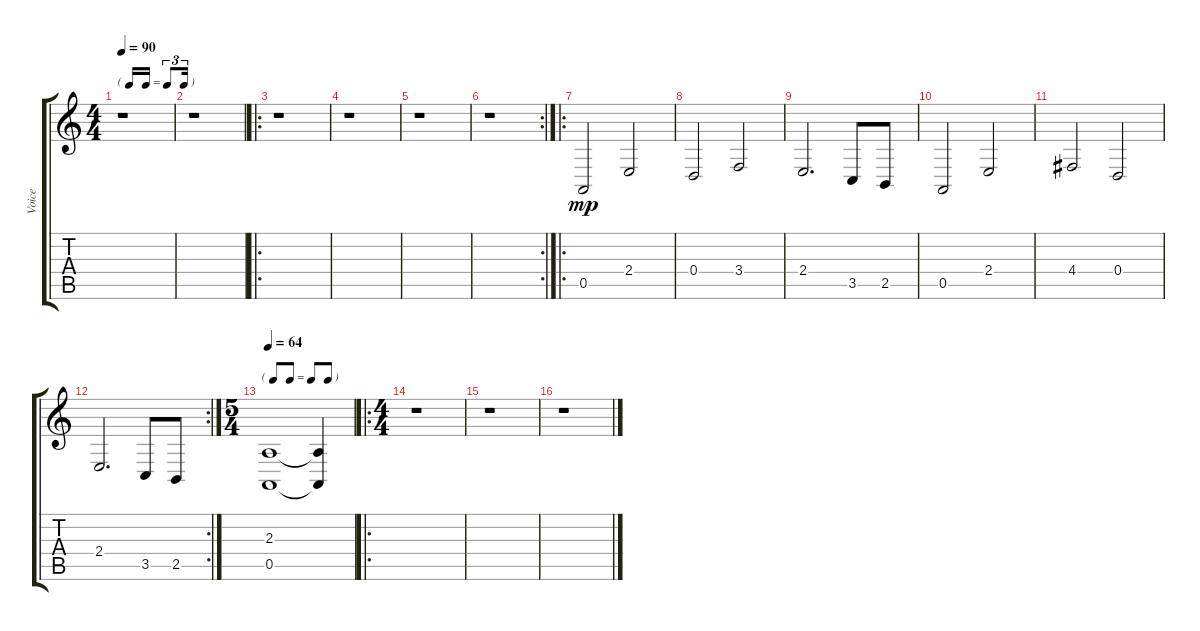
\track ("Voice" "Voice") {instrument pad2warm}
\staff {score tabs}
\tuning (E4 B3 G3 D3 A2 E2) {hide}
\ts (4 4)
\tf triplet16th
\tempo 90
\clef g2
\ks c
r.1{dy mp} |
r.1 |
\ro
r.1 |
r.1 |
r.1 |
\rc 2
r.1 |
\ro
0.5.2 2.4.2 |
0.4.2 3.4.2 |
2.4.2{d} 3.5.8 2.5.8 |
0.5.2 2.4.2 |
4.4.2 0.4.2 |
\rc 2
2.4.2{d} 3.5.8 2.5.8 |
\ts (5 4)
\tf none
\tempo 64
(2.3 0.5).1 (2.3{t} 0.5{t}).4 |
\ro
\ts (4 4)
r.1 |
r.1 |
r.1
